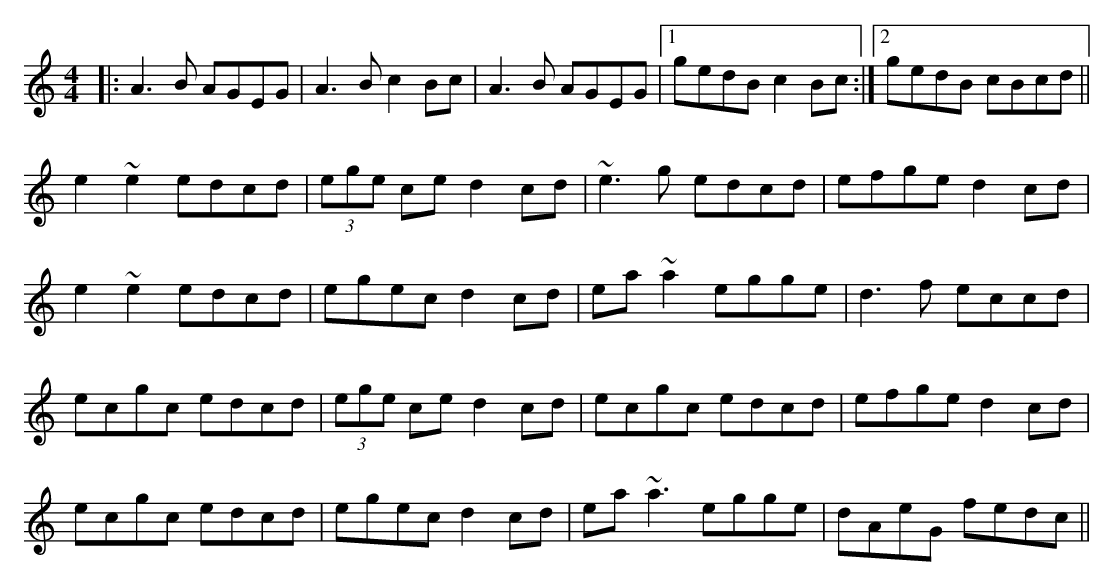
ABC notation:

X:1
M:4/4
K:Amin
|:A3B AGEG|A3B c2Bc|A3B AGEG|1 gedB c2Bc:|2 gedB cBcd||
e2~e2 edcd|(3ege ce d2cd|~e3g edcd|efge d2cd|
e2~e2 edcd|egec d2cd|ea~a2 egge|d3f eccd|
ecgc edcd|(3ege ce d2cd|ecgc edcd|efge d2cd|
ecgc edcd|egec d2cd|ea~a3 egge|dAeG fedc||
